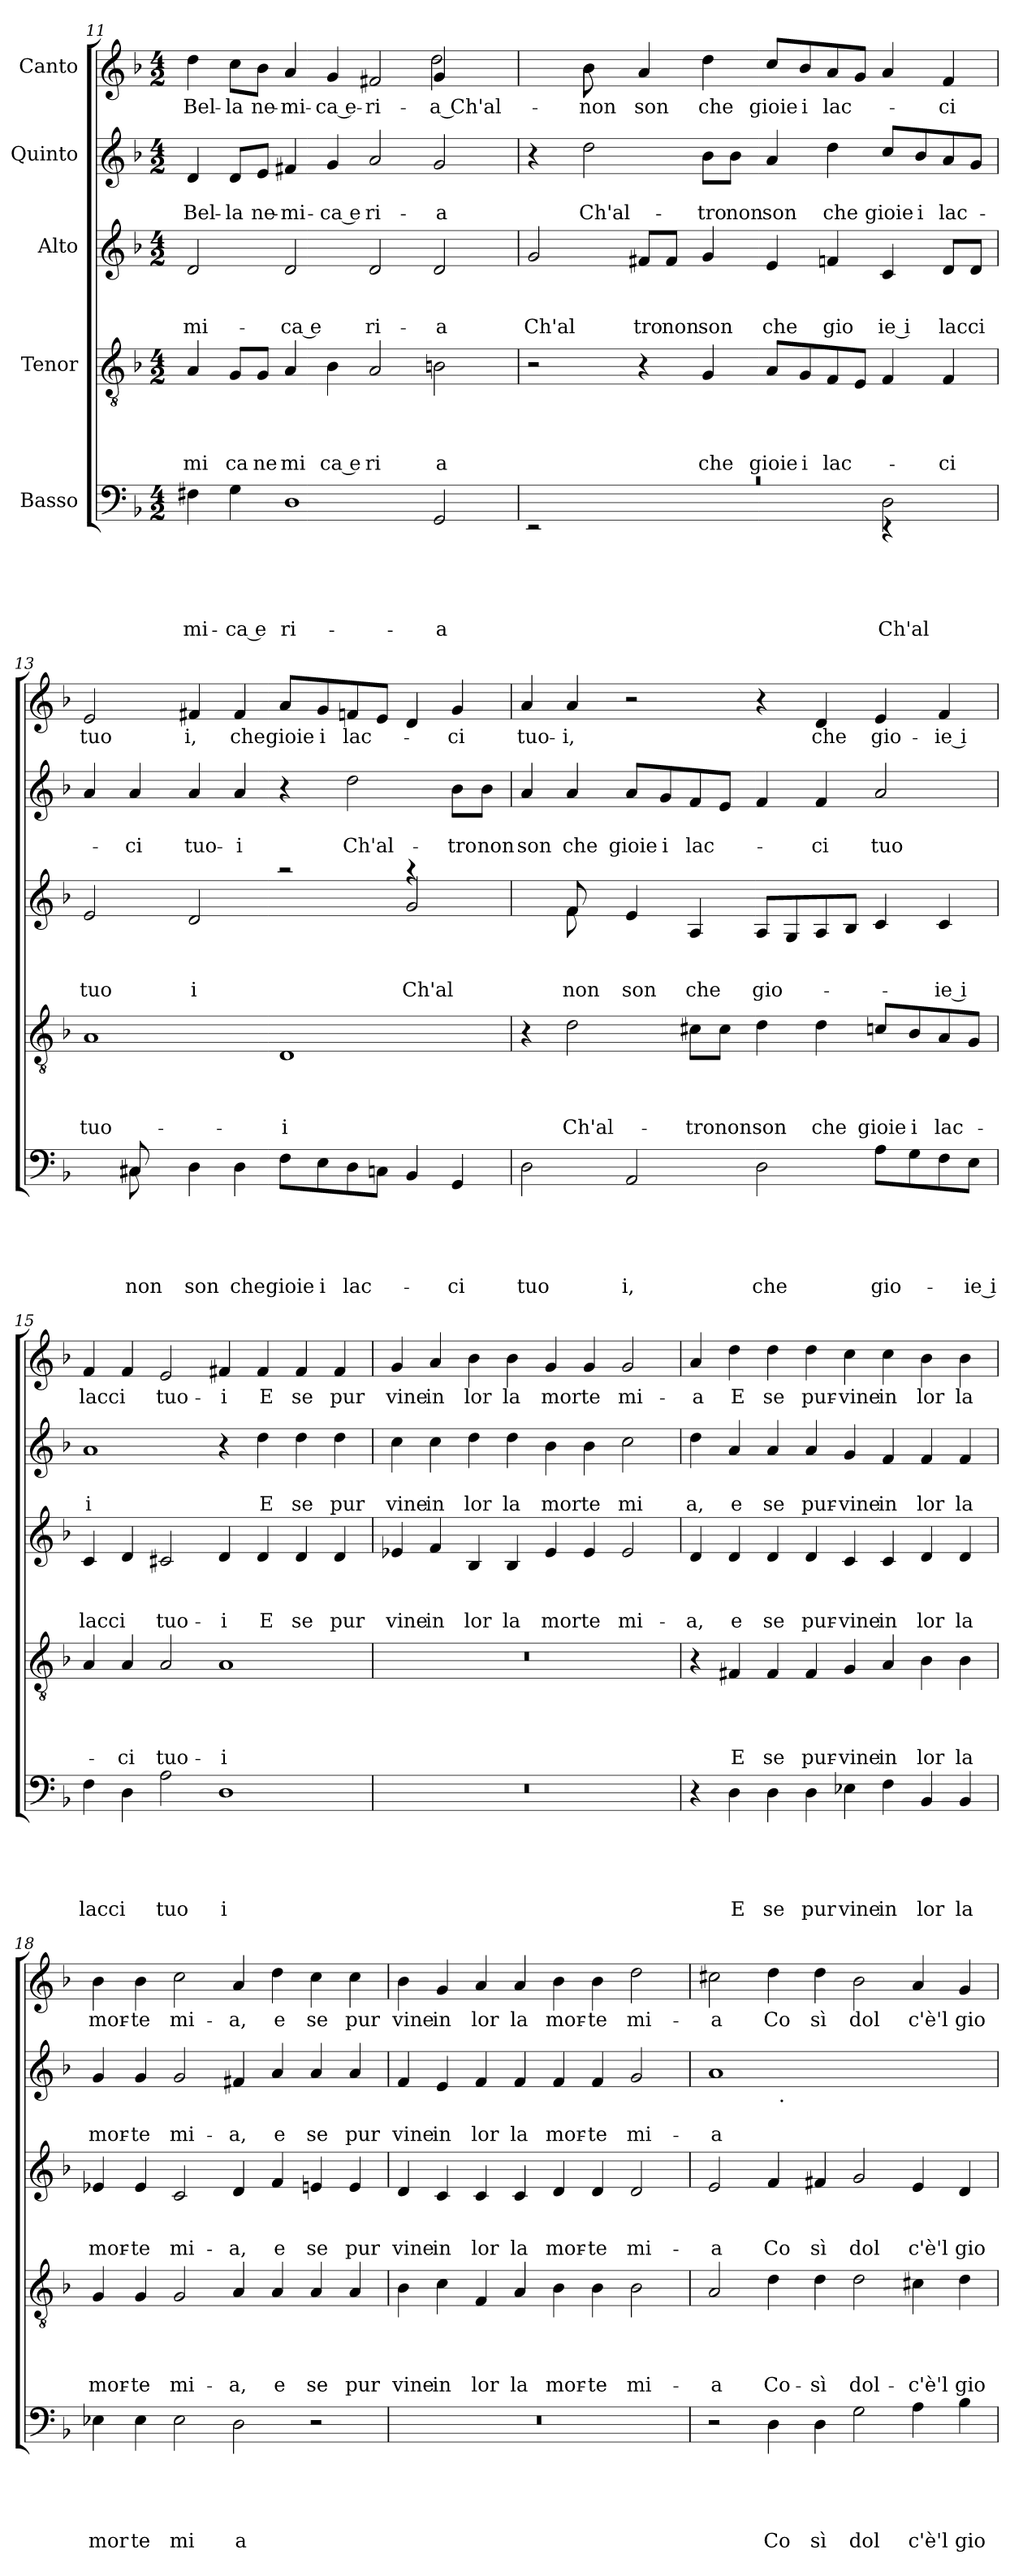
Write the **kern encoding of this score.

**kern	**text	**text	**text	**text	**text	**kern	**text	**text	**text	**text	**kern	**text	**text	**text	**kern	**text	**text	**kern	**text
*part5	*part5	*part5	*part5	*part5	*part5	*part4	*part4	*part4	*part4	*part4	*part3	*part3	*part3	*part3	*part2	*part2	*part2	*part1	*part1
*staff5	*staff5	*staff5	*staff5	*staff5	*staff5	*staff4	*staff4	*staff4	*staff4	*staff4	*staff3	*staff3	*staff3	*staff3	*staff2	*staff2	*staff2	*staff1	*staff1
*I"Basso	*	*	*	*	*	*I"Tenor	*	*	*	*	*I"Alto	*	*	*	*I"Quinto	*	*	*I"Canto	*
*clefF4	*	*	*	*	*	*clefGv2	*	*	*	*	*clefG2	*	*	*	*clefG2	*	*	*clefG2	*
*ITrd-3c-5	*	*	*	*	*	*ITrd-3c-5	*	*	*	*	*ITrd-3c-5	*	*	*	*ITrd-3c-5	*	*	*	*
*k[b-e-]	*	*	*	*	*	*k[b-e-]	*	*	*	*	*k[b-e-]	*	*	*	*k[b-e-]	*	*	*k[b-]	*
*B-:	*	*	*	*	*	*B-:	*	*	*	*	*B-:	*	*	*	*B-:	*	*	*F:	*
*M4/2	*	*	*	*	*	*M4/2	*	*	*	*	*M4/2	*	*	*	*M4/2	*	*	*M4/2	*
=11	=11	=11	=11	=11	=11	=11	=11	=11	=11	=11	=11	=11	=11	=11	=11	=11	=11	=11	=11
!	!	!	!	!	!LO:LY:b	!	!	!	!	!LO:LY:b	!	!	!	!LO:LY:b	!	!	!LO:LY:b	!	!LO:LY:b
*	*	*	*	*	*	*	*	*	*	*	*	*	*	*	*	*	*	*^	*
4Bn\	.	.	.	.	-mi-	4d/	.	.	.	mi	2g/	.	.	-mi-	4g/	.	Bel-	4dd\	1.ryy	Bel-
!	!	!	!	!	!LO:LY:b:rj	!	!	!	!	!LO:LY:b	!	!	!	!	!	!	!LO:LY:b	!	!	!LO:LY:b
4c\	.	.	.	.	-ca e	8c/L	.	.	.	ca	.	.	.	.	8g/L	.	-la	8cc\L	.	-la
!	!	!	!	!	!	!	!	!	!	!LO:LY:b	!	!	!	!	!	!	!LO:LY:b	!	!	!LO:LY:b
.	.	.	.	.	.	8c/J	.	.	.	ne	.	.	.	.	8a/J	.	ne-	8b-\J	.	ne-
!	!	!	!	!	!LO:LY:b	!	!	!	!	!LO:LY:b	!	!	!	!LO:LY:b:rj	!	!	!LO:LY:b	!	!	!LO:LY:b
1G	.	.	.	.	ri-	4d/	.	.	.	mi	2g/	.	.	-ca e	4bn/	.	-mi-	4a/	.	-mi-
!	!	!	!	!	!	!	!	!	!	!LO:LY:b:rj	!	!	!	!	!	!	!LO:LY:b:rj	!	!	!LO:LY:b:rj
.	.	.	.	.	.	4e-\	.	.	.	ca e	.	.	.	.	4cc/	.	-ca e	4g/	.	-ca e-
!	!	!	!	!	!	!	!	!	!	!LO:LY:b	!	!	!	!LO:LY:b	!	!	!LO:LY:b	!	!	!LO:LY:b
.	.	.	.	.	.	2d/	.	.	.	ri	2g/	.	.	ri-	2dd/	.	ri-	2f#X/	.	-ri-
!	!	!	!	!	!LO:LY:b	!	!	!	!	!LO:LY:b	!	!	!	!LO:LY:b	!	!	!LO:LY:b	!	!	!LO:LY:b
2C/	.	.	.	.	-a	2en\	.	.	.	a	2g/	.	.	-a	2cc/	.	-a	4g/	2dd\	-a Ch'al-
.	.	.	.	.	.	.	.	.	.	.	.	.	.	.	.	.	.	4ryy	.	.
!!LO:PB:g=z	!!
=12	=12	=12	=12	=12	=12	=12	=12	=12	=12	=12	=12	=12	=12	=12	=12	=12	=12	=12	=12	=12
!LO:N:vis=1	!	!	!	!	!	!	!	!	!	!	!	!	!	!LO:LY:b	!	!	!	!	!	!
*^	*	*	*	*	*	*	*	*	*	*	*	*	*	*	*	*	*	*	*	*
*	*^	*	*	*	*	*	*	*	*	*	*	*	*	*	*	*	*	*	*	*	*
0rc	2rEE	1.ryy	.	.	.	.	.	2r	.	.	.	.	2cc/	.	.	Ch'al	4r	.	.	8ryy	4ryy	.
.	.	.	.	.	.	.	.	.	.	.	.	.	.	.	.	.	.	.	.	8ryy	.	.
!	!	!	!	!	!	!	!	!	!	!	!	!	!	!	!	!	!	!	!LO:LY:b	!	!	!LO:LY:b
!	!	!	!	!	!	!	!	!	!	!	!	!	!	!	!	!	!	!	!	!	!	!LO:LY:b
.	.	.	.	.	.	.	.	.	.	.	.	.	.	.	.	.	2gg\	.	Ch'al-	8b-\	8b-\	non
.	.	.	.	.	.	.	.	.	.	.	.	.	.	.	.	.	.	.	.	1ryy	8ryy	.
!	!	!	!	!	!	!	!	!	!	!	!	!	!	!	!	!LO:LY:b	!	!	!	!	!	!LO:LY:b
.	1ryy	.	.	.	.	.	.	4r	.	.	.	.	8bn/L	.	.	tro	.	.	.	.	4a/	son
!	!	!	!	!	!	!	!	!	!	!	!	!	!	!	!	!LO:LY:b	!	!	!	!	!	!
.	.	.	.	.	.	.	.	.	.	.	.	.	8b/J	.	.	non	.	.	.	.	.	.
!	!	!	!	!	!	!	!	!	!	!	!	!LO:LY:b	!	!	!	!LO:LY:b	!	!	!LO:LY:b	!	!	!LO:LY:b
.	.	.	.	.	.	.	.	4c/	.	.	.	che	4cc/	.	.	son	8ee-\L	.	-tro	.	4dd\	che
!	!	!	!	!	!	!	!	!	!	!	!	!	!	!	!	!	!	!	!LO:LY:b	!	!	!
.	.	.	.	.	.	.	.	.	.	.	.	.	.	.	.	.	8ee-\J	.	non	.	.	.
!	!	!	!	!	!	!	!	!	!	!	!	!LO:LY:b	!	!	!	!LO:LY:b	!	!	!LO:LY:b	!	!	!LO:LY:b
.	.	.	.	.	.	.	.	8d/L	.	.	.	gioie	4a/	.	.	che	4dd/	.	son	.	8cc/L	gioie
!	!	!	!	!	!	!	!	!	!	!	!	!LO:LY:b	!	!	!	!	!	!	!	!	!	!LO:LY:b
.	.	.	.	.	.	.	.	8c/	.	.	.	i	.	.	.	.	.	.	.	.	8b-/	i
!	!	!	!	!	!	!	!	!	!	!	!	!LO:LY:b	!	!	!	!LO:LY:b	!	!	!LO:LY:b	!	!	!LO:LY:b
.	.	.	.	.	.	.	.	8B-/	.	.	.	lac-	4b-X/	.	.	gio	4gg\	.	che	.	8a/	lac-
.	.	.	.	.	.	.	.	8A/J	.	.	.	.	.	.	.	.	.	.	.	2ryy	8g/J	.
!	!	!	!	!	!	!	!LO:LY:b	!	!	!	!	!	!	!	!	!LO:LY:b:rj	!	!	!LO:LY:b	!	!	!
.	4rEE	2G\	.	.	.	.	Ch'al	4B-/	.	.	.	.	4f/	.	.	ie i	8ff/L	.	gioie	.	4a/	.
!	!	!	!	!	!	!	!	!	!	!	!	!	!	!	!	!	!	!	!LO:LY:b	!	!	!
.	.	.	.	.	.	.	.	.	.	.	.	.	.	.	.	.	8ee-/	.	i	.	.	.
!	!	!	!	!	!	!	!	!	!	!	!	!LO:LY:b	!	!	!	!LO:LY:b	!	!	!LO:LY:b	!	!	!LO:LY:b
.	4ryy	.	.	.	.	.	.	4B-/	.	.	.	-ci	8g/L	.	.	lacci	8dd/	.	lac-	.	4f/	-ci
.	.	.	.	.	.	.	.	.	.	.	.	.	8g/J	.	.	.	8cc/J	.	.	8ryy	.	.
*	*v	*v	*	*	*	*	*	*	*	*	*	*	*	*	*	*	*	*	*	*v	*v	*
=13	=13	=13	=13	=13	=13	=13	=13	=13	=13	=13	=13	=13	=13	=13	=13	=13	=13	=13	=13	=13
!	!	!	!	!	!	!	!	!	!	!	!LO:LY:b	!	!	!	!LO:LY:b	!	!	!	!	!LO:LY:b
*	*	*	*	*	*	*	*	*	*	*	*	*^	*	*	*	*	*	*	*	*
4ryy	4ryy	.	.	.	.	.	1d	.	.	.	tuo-	2a/	1.ryy	.	.	tuo	4dd/	.	.	2e/	tuo
!	!	!	!	!	!	!LO:LY:b	!	!	!	!	!	!	!	!	!	!	!	!	!	!	!
!	!	!	!	!	!	!LO:LY:b	!	!	!	!	!	!	!	!	!	!	!	!	!LO:LY:b	!	!
8F#X/	8F#\	.	.	.	.	non	.	.	.	.	.	.	.	.	.	.	4dd/	.	-ci	.	.
1ryy	8ryy	.	.	.	.	.	.	.	.	.	.	.	.	.	.	.	.	.	.	.	.
!	!	!	!	!	!	!LO:LY:b	!	!	!	!	!	!	!	!	!	!LO:LY:b	!	!	!LO:LY:b	!	!LO:LY:b
.	4G\	.	.	.	.	son	.	.	.	.	.	2g/	.	.	.	i	4dd/	.	tuo-	4f#X/	i,
!	!	!	!	!	!	!LO:LY:b	!	!	!	!	!	!	!	!	!	!	!	!	!LO:LY:b	!	!LO:LY:b
.	4G\	.	.	.	.	che	.	.	.	.	.	.	.	.	.	.	4dd/	.	-i	4f#/	che
!	!	!	!	!	!	!LO:LY:b	!	!	!	!	!LO:LY:b	!	!	!	!	!	!	!	!	!	!LO:LY:b
.	8B-\L	.	.	.	.	gioie	1G	.	.	.	-i	2raa	.	.	.	.	4r	.	.	8a/L	gioie
!	!	!	!	!	!	!LO:LY:b	!	!	!	!	!	!	!	!	!	!	!	!	!	!	!LO:LY:b
.	8A\	.	.	.	.	i	.	.	.	.	.	.	.	.	.	.	.	.	.	8g/	i
!	!	!	!	!	!	!LO:LY:b	!	!	!	!	!	!	!	!	!	!	!	!	!LO:LY:b	!	!LO:LY:b
.	8G\	.	.	.	.	lac-	.	.	.	.	.	.	.	.	.	.	2gg\	.	Ch'al-	8fn/	lac-
2ryy	8Fn\J	.	.	.	.	.	.	.	.	.	.	.	.	.	.	.	.	.	.	8e/J	.
!	!	!	!	!	!	!	!	!	!	!	!	!	!	!	!	!LO:LY:b	!	!	!	!	!
.	4E-/	.	.	.	.	.	.	.	.	.	.	4raa	2cc/	.	.	Ch'al	.	.	.	4d/	.
!	!	!	!	!	!	!LO:LY:b	!	!	!	!	!	!	!	!	!	!	!	!	!LO:LY:b	!	!LO:LY:b
.	4C/	.	.	.	.	-ci	.	.	.	.	.	4ryy	.	.	.	.	8ee-\L	.	-tro	4g/	-ci
!	!	!	!	!	!	!	!	!	!	!	!	!	!	!	!	!	!	!	!LO:LY:b	!	!
8ryy	.	.	.	.	.	.	.	.	.	.	.	.	.	.	.	.	8ee-\J	.	non	.	.
*v	*v	*	*	*	*	*	*	*	*	*	*	*	*	*	*	*	*	*	*	*	*
!!LO:LB:g=z
=14	=14	=14	=14	=14	=14	=14	=14	=14	=14	=14	=14	=14	=14	=14	=14	=14	=14	=14	=14	=14
!	!	!	!	!	!LO:LY:b	!	!	!	!	!	!	!	!	!	!	!	!	!LO:LY:b	!	!LO:LY:b
2G\	.	.	.	.	tuo	4r	.	.	.	.	4ryy	4ryy	.	.	.	4dd/	.	son	4a/	tuo-
!	!	!	!	!	!	!	!	!	!	!LO:LY:b	!	!	!	!	!LO:LY:b	!	!	!	!	!
!	!	!	!	!	!	!	!	!	!	!	!	!	!	!	!LO:LY:b	!	!	!LO:LY:b	!	!LO:LY:b
.	.	.	.	.	.	2g\	.	.	.	Ch'al-	8b-/	8b-\	.	.	non	4dd/	.	che	4a/	-i,
.	.	.	.	.	.	.	.	.	.	.	1ryy	8ryy	.	.	.	.	.	.	.	.
!	!	!	!	!	!LO:LY:b	!	!	!	!	!	!	!	!	!	!LO:LY:b	!	!	!LO:LY:b	!	!
2D/	.	.	.	.	i,	.	.	.	.	.	.	4a/	.	.	son	8dd/L	.	gioie	2r	.
!	!	!	!	!	!	!	!	!	!	!	!	!	!	!	!	!	!	!LO:LY:b	!	!
.	.	.	.	.	.	.	.	.	.	.	.	.	.	.	.	8cc/	.	i	.	.
!	!	!	!	!	!	!	!	!	!	!LO:LY:b	!	!	!	!	!LO:LY:b	!	!	!LO:LY:b	!	!
.	.	.	.	.	.	8f#X\L	.	.	.	-tro	.	4d/	.	.	che	8b-/	.	lac-	.	.
!	!	!	!	!	!	!	!	!	!	!LO:LY:b	!	!	!	!	!	!	!	!	!	!
.	.	.	.	.	.	8f#\J	.	.	.	non	.	.	.	.	.	8a/J	.	.	.	.
!	!	!	!	!	!LO:LY:b	!	!	!	!	!LO:LY:b	!	!	!	!	!LO:LY:b	!	!	!	!	!
2G\	.	.	.	.	che	4g\	.	.	.	son	.	8d/L	.	.	gio-	4b-/	.	.	4r	.
.	.	.	.	.	.	.	.	.	.	.	.	8c/	.	.	.	.	.	.	.	.
!	!	!	!	!	!	!	!	!	!	!LO:LY:b	!	!	!	!	!	!	!	!LO:LY:b	!	!LO:LY:b
.	.	.	.	.	.	4g\	.	.	.	che	.	8d/	.	.	.	4b-/	.	-ci	4d/	che
.	.	.	.	.	.	.	.	.	.	.	2ryy	8e-/J	.	.	.	.	.	.	.	.
!	!	!	!	!	!LO:LY:b	!	!	!	!	!LO:LY:b	!	!	!	!	!	!	!	!LO:LY:b	!	!LO:LY:b
8d\L	.	.	.	.	gio-	8fn/L	.	.	.	gioie	.	4f/	.	.	.	2dd/	.	tuo	4e/	gio-
!	!	!	!	!	!	!	!	!	!	!LO:LY:b	!	!	!	!	!	!	!	!	!	!
8c\	.	.	.	.	.	8e-/	.	.	.	i	.	.	.	.	.	.	.	.	.	.
!	!	!	!	!	!	!	!	!	!	!LO:LY:b	!	!	!	!	!LO:LY:b:rj	!	!	!	!	!LO:LY:b:rj
8B-\	.	.	.	.	.	8d/	.	.	.	lac-	.	4f/	.	.	-ie i	.	.	.	4f/	-ie i
!	!	!	!	!	!LO:LY:b:rj	!	!	!	!	!	!	!	!	!	!	!	!	!	!	!
8A\J	.	.	.	.	-ie i	8c/J	.	.	.	.	8ryy	.	.	.	.	.	.	.	.	.
*	*	*	*	*	*	*	*	*	*	*	*v	*v	*	*	*	*	*	*	*	*
=15	=15	=15	=15	=15	=15	=15	=15	=15	=15	=15	=15	=15	=15	=15	=15	=15	=15	=15	=15
!	!	!	!	!	!LO:LY:b	!	!	!	!	!	!	!	!	!LO:LY:b	!	!	!LO:LY:b	!	!LO:LY:b
4B-\	.	.	.	.	lacci	4d/	.	.	.	.	4f/	.	.	lacci	1dd	.	i	4f/	lacci
!	!	!	!	!	!	!	!	!	!	!LO:LY:b	!	!	!	!	!	!	!	!	!
4G\	.	.	.	.	.	4d/	.	.	.	-ci	4g/	.	.	.	.	.	.	4f/	.
!	!	!	!	!	!LO:LY:b	!	!	!	!	!LO:LY:b	!	!	!	!LO:LY:b	!	!	!	!	!LO:LY:b
2d\	.	.	.	.	tuo	2d/	.	.	.	tuo-	2f#X/	.	.	tuo-	.	.	.	2e/	tuo-
!	!	!	!	!	!LO:LY:b	!	!	!	!	!LO:LY:b	!	!	!	!LO:LY:b	!	!	!	!	!LO:LY:b
1G	.	.	.	.	i	1d	.	.	.	-i	4g/	.	.	-i	4r	.	.	4f#X/	-i
!	!	!	!	!	!	!	!	!	!	!	!	!	!	!LO:LY:b	!	!	!LO:LY:b	!	!LO:LY:b
.	.	.	.	.	.	.	.	.	.	.	4g/	.	.	E	4gg\	.	E	4f#/	E
!	!	!	!	!	!	!	!	!	!	!	!	!	!	!LO:LY:b	!	!	!LO:LY:b	!	!LO:LY:b
.	.	.	.	.	.	.	.	.	.	.	4g/	.	.	se	4gg\	.	se	4f#/	se
!	!	!	!	!	!	!	!	!	!	!	!	!	!	!LO:LY:b	!	!	!LO:LY:b	!	!LO:LY:b
.	.	.	.	.	.	.	.	.	.	.	4g/	.	.	pur	4gg\	.	pur	4f#/	pur
=16	=16	=16	=16	=16	=16	=16	=16	=16	=16	=16	=16	=16	=16	=16	=16	=16	=16	=16	=16
!	!	!	!	!	!	!	!	!	!	!	!	!	!	!LO:LY:b	!	!	!LO:LY:b	!	!LO:LY:b
0r	.	.	.	.	.	0r	.	.	.	.	4a-X/	.	.	vine	4ff\	.	vine	4g/	vine
!	!	!	!	!	!	!	!	!	!	!	!	!	!	!LO:LY:b	!	!	!LO:LY:b	!	!LO:LY:b
.	.	.	.	.	.	.	.	.	.	.	4b-/	.	.	in	4ff\	.	in	4a/	in
!	!	!	!	!	!	!	!	!	!	!	!	!	!	!LO:LY:b	!	!	!LO:LY:b	!	!LO:LY:b
.	.	.	.	.	.	.	.	.	.	.	4e-/	.	.	lor	4gg\	.	lor	4b-\	lor
!	!	!	!	!	!	!	!	!	!	!	!	!	!	!LO:LY:b	!	!	!LO:LY:b	!	!LO:LY:b
.	.	.	.	.	.	.	.	.	.	.	4e-/	.	.	la	4gg\	.	la	4b-\	la
!	!	!	!	!	!	!	!	!	!	!	!	!	!	!LO:LY:b	!	!	!LO:LY:b	!	!LO:LY:b
.	.	.	.	.	.	.	.	.	.	.	4a-/	.	.	morte	4ee-\	.	morte	4g/	morte
.	.	.	.	.	.	.	.	.	.	.	4a-/	.	.	.	4ee-\	.	.	4g/	.
!	!	!	!	!	!	!	!	!	!	!	!	!	!	!LO:LY:b	!	!	!LO:LY:b	!	!LO:LY:b
.	.	.	.	.	.	.	.	.	.	.	2a-/	.	.	mi-	2ff\	.	mi	2g/	mi-
!!LO:PB:g=z
=17	=17	=17	=17	=17	=17	=17	=17	=17	=17	=17	=17	=17	=17	=17	=17	=17	=17	=17	=17
!	!	!	!	!	!	!	!	!	!	!	!	!	!	!LO:LY:b	!	!	!LO:LY:b	!	!LO:LY:b
4r	.	.	.	.	.	4r	.	.	.	.	4g/	.	.	-a,	4gg\	.	a,	4a/	-a
!	!	!	!	!	!LO:LY:b	!	!	!	!	!LO:LY:b	!	!	!	!LO:LY:b	!	!	!LO:LY:b	!	!LO:LY:b
4G\	.	.	.	.	E	4Bn/	.	.	.	E	4g/	.	.	e	4dd/	.	e	4dd\	E
!	!	!	!	!	!LO:LY:b	!	!	!	!	!LO:LY:b	!	!	!	!LO:LY:b	!	!	!LO:LY:b	!	!LO:LY:b
4G\	.	.	.	.	se	4B/	.	.	.	se	4g/	.	.	se	4dd/	.	se	4dd\	se
!	!	!	!	!	!LO:LY:b	!	!	!	!	!LO:LY:b	!	!	!	!LO:LY:b	!	!	!LO:LY:b	!	!LO:LY:b
4G\	.	.	.	.	pur	4B/	.	.	.	pur-	4g/	.	.	pur-	4dd/	.	pur-	4dd\	pur-
!	!	!	!	!	!LO:LY:b	!	!	!	!	!LO:LY:b	!	!	!	!LO:LY:b	!	!	!LO:LY:b	!	!LO:LY:b
4A-X\	.	.	.	.	vine	4c/	.	.	.	-vine	4f/	.	.	-vine	4cc/	.	-vine	4cc\	-vine
!	!	!	!	!	!LO:LY:b	!	!	!	!	!LO:LY:b	!	!	!	!LO:LY:b	!	!	!LO:LY:b	!	!LO:LY:b
4B-\	.	.	.	.	in	4d/	.	.	.	in	4f/	.	.	in	4b-/	.	in	4cc\	in
!	!	!	!	!	!LO:LY:b	!	!	!	!	!LO:LY:b	!	!	!	!LO:LY:b	!	!	!LO:LY:b	!	!LO:LY:b
4E-/	.	.	.	.	lor	4e-\	.	.	.	lor	4g/	.	.	lor	4b-/	.	lor	4b-\	lor
!	!	!	!	!	!LO:LY:b	!	!	!	!	!LO:LY:b	!	!	!	!LO:LY:b	!	!	!LO:LY:b	!	!LO:LY:b
4E-/	.	.	.	.	la	4e-\	.	.	.	la	4g/	.	.	la	4b-/	.	la	4b-\	la
=18	=18	=18	=18	=18	=18	=18	=18	=18	=18	=18	=18	=18	=18	=18	=18	=18	=18	=18	=18
!	!	!	!	!	!LO:LY:b	!	!	!	!	!LO:LY:b	!	!	!	!LO:LY:b	!	!	!LO:LY:b	!	!LO:LY:b
4A-X\	.	.	.	.	mor	4c/	.	.	.	mor-	4a-X/	.	.	mor-	4cc/	.	mor-	4b-\	mor-
!	!	!	!	!	!LO:LY:b	!	!	!	!	!LO:LY:b	!	!	!	!LO:LY:b	!	!	!LO:LY:b	!	!LO:LY:b
4A-\	.	.	.	.	te	4c/	.	.	.	-te	4a-/	.	.	-te	4cc/	.	-te	4b-\	-te
!	!	!	!	!	!LO:LY:b	!	!	!	!	!LO:LY:b	!	!	!	!LO:LY:b	!	!	!LO:LY:b	!	!LO:LY:b
2A-\	.	.	.	.	mi	2c/	.	.	.	mi-	2f/	.	.	mi-	2cc/	.	mi-	2cc\	mi-
!	!	!	!	!	!LO:LY:b	!	!	!	!	!LO:LY:b	!	!	!	!LO:LY:b	!	!	!LO:LY:b	!	!LO:LY:b
2G\	.	.	.	.	a	4d/	.	.	.	-a,	4g/	.	.	-a,	4bn/	.	-a,	4a/	-a,
!	!	!	!	!	!	!	!	!	!	!LO:LY:b	!	!	!	!LO:LY:b	!	!	!LO:LY:b	!	!LO:LY:b
.	.	.	.	.	.	4d/	.	.	.	e	4b-/	.	.	e	4dd/	.	e	4dd\	e
!	!	!	!	!	!	!	!	!	!	!LO:LY:b	!	!	!	!LO:LY:b	!	!	!LO:LY:b	!	!LO:LY:b
2r	.	.	.	.	.	4d/	.	.	.	se	4an/	.	.	se	4dd/	.	se	4cc\	se
!	!	!	!	!	!	!	!	!	!	!LO:LY:b	!	!	!	!LO:LY:b	!	!	!LO:LY:b	!	!LO:LY:b
.	.	.	.	.	.	4d/	.	.	.	pur	4a/	.	.	pur	4dd/	.	pur	4cc\	pur
=19	=19	=19	=19	=19	=19	=19	=19	=19	=19	=19	=19	=19	=19	=19	=19	=19	=19	=19	=19
!	!	!	!	!	!	!	!	!	!	!LO:LY:b	!	!	!	!LO:LY:b	!	!	!LO:LY:b	!	!LO:LY:b
0r	.	.	.	.	.	4e-\	.	.	.	vine	4g/	.	.	vine	4b-/	.	vine	4b-\	vine
!	!	!	!	!	!	!	!	!	!	!LO:LY:b	!	!	!	!LO:LY:b	!	!	!LO:LY:b	!	!LO:LY:b
.	.	.	.	.	.	4f\	.	.	.	in	4f/	.	.	in	4a/	.	in	4g/	in
!	!	!	!	!	!	!	!	!	!	!LO:LY:b	!	!	!	!LO:LY:b	!	!	!LO:LY:b	!	!LO:LY:b
.	.	.	.	.	.	4B-/	.	.	.	lor	4f/	.	.	lor	4b-/	.	lor	4a/	lor
!	!	!	!	!	!	!	!	!	!	!LO:LY:b	!	!	!	!LO:LY:b	!	!	!LO:LY:b	!	!LO:LY:b
.	.	.	.	.	.	4d/	.	.	.	la	4f/	.	.	la	4b-/	.	la	4a/	la
!	!	!	!	!	!	!	!	!	!	!LO:LY:b	!	!	!	!LO:LY:b	!	!	!LO:LY:b	!	!LO:LY:b
.	.	.	.	.	.	4e-\	.	.	.	mor-	4g/	.	.	mor-	4b-/	.	mor-	4b-\	mor-
!	!	!	!	!	!	!	!	!	!	!LO:LY:b	!	!	!	!LO:LY:b	!	!	!LO:LY:b	!	!LO:LY:b
.	.	.	.	.	.	4e-\	.	.	.	-te	4g/	.	.	-te	4b-/	.	-te	4b-\	-te
!	!	!	!	!	!	!	!	!	!	!LO:LY:b	!	!	!	!LO:LY:b	!	!	!LO:LY:b	!	!LO:LY:b
.	.	.	.	.	.	2e-\	.	.	.	mi-	2g/	.	.	mi-	2cc/	.	mi-	2dd\	mi-
!!LO:LB:g=z
=20	=20	=20	=20	=20	=20	=20	=20	=20	=20	=20	=20	=20	=20	=20	=20	=20	=20	=20	=20
!	!	!	!	!	!	!	!	!	!	!LO:LY:b	!	!	!	!LO:LY:b	!	!	!LO:LY:b	!	!LO:LY:b
*	*	*	*	*	*	*	*	*	*	*	*	*	*	*	*^	*	*	*	*
2r	.	.	.	.	.	2d/	.	.	.	-a	2a/	.	.	-a	1dd	2ryy	.	-a	2cc#X\	-a
!	!	!	!	!	!LO:LY:b	!	!	!	!	!LO:LY:b	!	!	!	!LO:LY:b	!	!	!	!	!	!LO:LY:b
4G\	.	.	.	.	Co	4g\	.	.	.	Co-	4b-/	.	.	Co	.	32ryy	.	.	4dd\	Co
!	!	!	!	!	!	!	!	!	!	!	!	!	!	!	!	!LO:TX:b:t=.	!	!	!	!
.	.	.	.	.	.	.	.	.	.	.	.	.	.	.	.	1ryy	.	.	.	.
!	!	!	!	!	!LO:LY:b	!	!	!	!	!LO:LY:b	!	!	!	!LO:LY:b	!	!	!	!	!	!LO:LY:b
4G\	.	.	.	.	sì	4g\	.	.	.	-sì	4bn/	.	.	sì	.	.	.	.	4dd\	sì
!	!	!	!	!	!LO:LY:b	!	!	!	!	!LO:LY:b	!	!	!	!LO:LY:b	!	!	!	!	!	!LO:LY:b
2c\	.	.	.	.	dol	2g\	.	.	.	dol-	2cc/	.	.	dol	1ryy	.	.	.	2b-\	dol
!	!	!	!	!	!LO:LY:b	!	!	!	!	!LO:LY:b	!	!	!	!LO:LY:b	!	!	!	!	!	!LO:LY:b
4d\	.	.	.	.	c'è'l	4f#X\	.	.	.	-c'è'l	4a/	.	.	c'è'l	.	.	.	.	4a/	c'è'l
.	.	.	.	.	.	.	.	.	.	.	.	.	.	.	.	4...ryy	.	.	.	.
!	!	!	!	!	!LO:LY:b	!	!	!	!	!LO:LY:b	!	!	!	!LO:LY:b	!	!	!	!	!	!LO:LY:b
4e-\	.	.	.	.	gio	4g\	.	.	.	gio-	4g/	.	.	gio	.	.	.	.	4g/	gio
*	*	*	*	*	*	*	*	*	*	*	*	*	*	*	*v	*v	*	*	*	*
=	=	=	=	=	=	=	=	=	=	=	=	=	=	=	=	=	=	=	=
*-	*-	*-	*-	*-	*-	*-	*-	*-	*-	*-	*-	*-	*-	*-	*-	*-	*-	*-	*-
